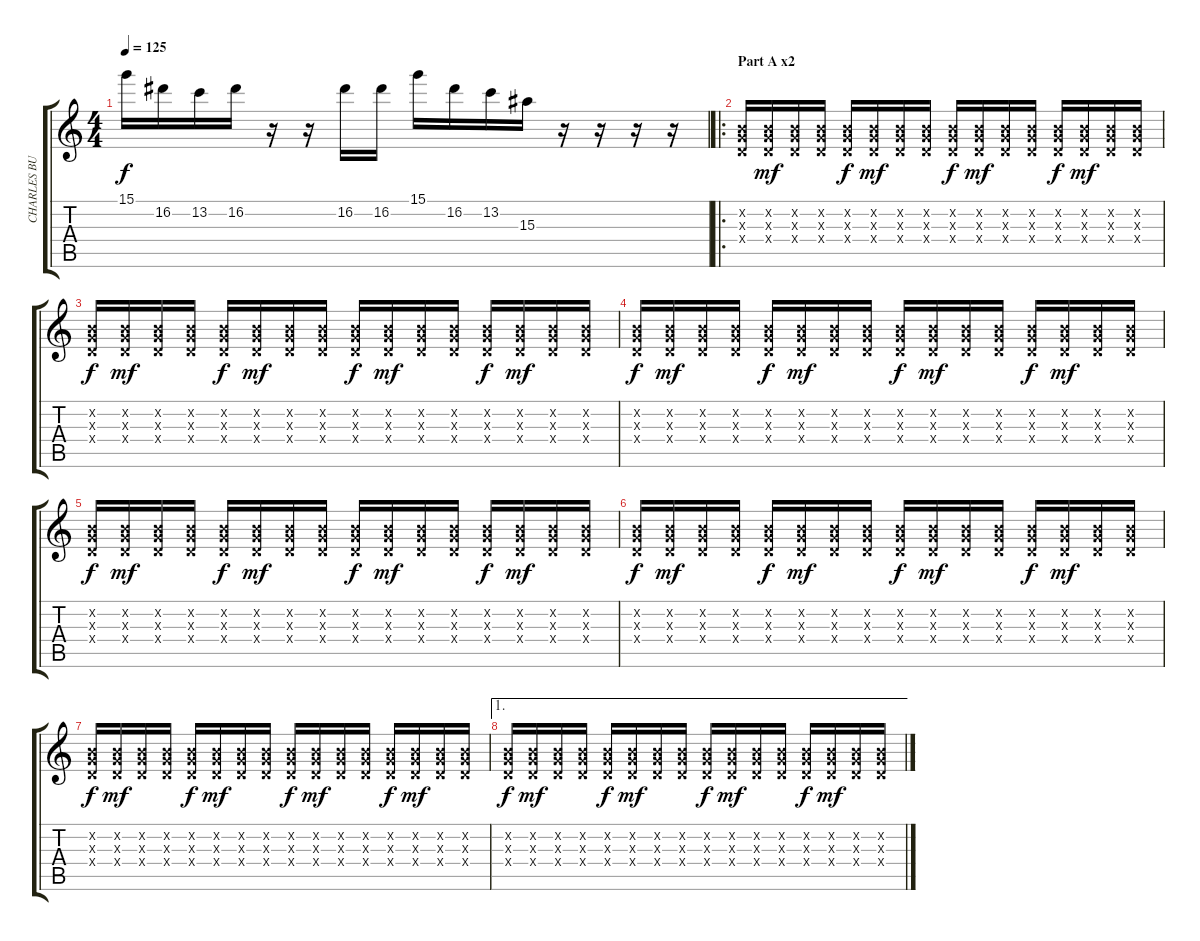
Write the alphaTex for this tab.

\track ("CHARLES BURCHILL!!!" "CHARLES BU") {instrument distortionguitar}
\staff {score tabs}
\tuning (E4 B3 G3 D3 A2 E2) {hide}
\ts (4 4)
\tempo 125
\clef g2
\ks c
15.1.16{dy f} 16.2.16 13.2.16 16.2.16 r.16 r.16 16.2.16 16.2.16 15.1.16 16.2.16 13.2.16 15.3.16 r.16 r.16 r.16 r.16 |
\ro
\section ("" "Part A x2")
(0.2{x} 0.3{x} 0.4{x}).16{volume 12} (0.2{x} 0.3{x} 0.4{x}).16{dy mf} (0.2{x} 0.3{x} 0.4{x}).16 (0.2{x} 0.3{x} 0.4{x}).16 (0.2{x} 0.3{x} 0.4{x}).16{dy f} (0.2{x} 0.3{x} 0.4{x}).16{dy mf} (0.2{x} 0.3{x} 0.4{x}).16 (0.2{x} 0.3{x} 0.4{x}).16 (0.2{x} 0.3{x} 0.4{x}).16{dy f} (0.2{x} 0.3{x} 0.4{x}).16{dy mf} (0.2{x} 0.3{x} 0.4{x}).16 (0.2{x} 0.3{x} 0.4{x}).16 (0.2{x} 0.3{x} 0.4{x}).16{dy f} (0.2{x} 0.3{x} 0.4{x}).16{dy mf} (0.2{x} 0.3{x} 0.4{x}).16 (0.2{x} 0.3{x} 0.4{x}).16 |
(0.2{x} 0.3{x} 0.4{x}).16{dy f} (0.2{x} 0.3{x} 0.4{x}).16{dy mf} (0.2{x} 0.3{x} 0.4{x}).16 (0.2{x} 0.3{x} 0.4{x}).16 (0.2{x} 0.3{x} 0.4{x}).16{dy f} (0.2{x} 0.3{x} 0.4{x}).16{dy mf} (0.2{x} 0.3{x} 0.4{x}).16 (0.2{x} 0.3{x} 0.4{x}).16 (0.2{x} 0.3{x} 0.4{x}).16{dy f} (0.2{x} 0.3{x} 0.4{x}).16{dy mf} (0.2{x} 0.3{x} 0.4{x}).16 (0.2{x} 0.3{x} 0.4{x}).16 (0.2{x} 0.3{x} 0.4{x}).16{dy f} (0.2{x} 0.3{x} 0.4{x}).16{dy mf} (0.2{x} 0.3{x} 0.4{x}).16 (0.2{x} 0.3{x} 0.4{x}).16 |
(0.2{x} 0.3{x} 0.4{x}).16{dy f} (0.2{x} 0.3{x} 0.4{x}).16{dy mf} (0.2{x} 0.3{x} 0.4{x}).16 (0.2{x} 0.3{x} 0.4{x}).16 (0.2{x} 0.3{x} 0.4{x}).16{dy f} (0.2{x} 0.3{x} 0.4{x}).16{dy mf} (0.2{x} 0.3{x} 0.4{x}).16 (0.2{x} 0.3{x} 0.4{x}).16 (0.2{x} 0.3{x} 0.4{x}).16{dy f} (0.2{x} 0.3{x} 0.4{x}).16{dy mf} (0.2{x} 0.3{x} 0.4{x}).16 (0.2{x} 0.3{x} 0.4{x}).16 (0.2{x} 0.3{x} 0.4{x}).16{dy f} (0.2{x} 0.3{x} 0.4{x}).16{dy mf} (0.2{x} 0.3{x} 0.4{x}).16 (0.2{x} 0.3{x} 0.4{x}).16 |
(0.2{x} 0.3{x} 0.4{x}).16{dy f} (0.2{x} 0.3{x} 0.4{x}).16{dy mf} (0.2{x} 0.3{x} 0.4{x}).16 (0.2{x} 0.3{x} 0.4{x}).16 (0.2{x} 0.3{x} 0.4{x}).16{dy f} (0.2{x} 0.3{x} 0.4{x}).16{dy mf} (0.2{x} 0.3{x} 0.4{x}).16 (0.2{x} 0.3{x} 0.4{x}).16 (0.2{x} 0.3{x} 0.4{x}).16{dy f} (0.2{x} 0.3{x} 0.4{x}).16{dy mf} (0.2{x} 0.3{x} 0.4{x}).16 (0.2{x} 0.3{x} 0.4{x}).16 (0.2{x} 0.3{x} 0.4{x}).16{dy f} (0.2{x} 0.3{x} 0.4{x}).16{dy mf} (0.2{x} 0.3{x} 0.4{x}).16 (0.2{x} 0.3{x} 0.4{x}).16 |
(0.2{x} 0.3{x} 0.4{x}).16{dy f} (0.2{x} 0.3{x} 0.4{x}).16{dy mf} (0.2{x} 0.3{x} 0.4{x}).16 (0.2{x} 0.3{x} 0.4{x}).16 (0.2{x} 0.3{x} 0.4{x}).16{dy f} (0.2{x} 0.3{x} 0.4{x}).16{dy mf} (0.2{x} 0.3{x} 0.4{x}).16 (0.2{x} 0.3{x} 0.4{x}).16 (0.2{x} 0.3{x} 0.4{x}).16{dy f} (0.2{x} 0.3{x} 0.4{x}).16{dy mf} (0.2{x} 0.3{x} 0.4{x}).16 (0.2{x} 0.3{x} 0.4{x}).16 (0.2{x} 0.3{x} 0.4{x}).16{dy f} (0.2{x} 0.3{x} 0.4{x}).16{dy mf} (0.2{x} 0.3{x} 0.4{x}).16 (0.2{x} 0.3{x} 0.4{x}).16 |
(0.2{x} 0.3{x} 0.4{x}).16{dy f} (0.2{x} 0.3{x} 0.4{x}).16{dy mf} (0.2{x} 0.3{x} 0.4{x}).16 (0.2{x} 0.3{x} 0.4{x}).16 (0.2{x} 0.3{x} 0.4{x}).16{dy f} (0.2{x} 0.3{x} 0.4{x}).16{dy mf} (0.2{x} 0.3{x} 0.4{x}).16 (0.2{x} 0.3{x} 0.4{x}).16 (0.2{x} 0.3{x} 0.4{x}).16{dy f} (0.2{x} 0.3{x} 0.4{x}).16{dy mf} (0.2{x} 0.3{x} 0.4{x}).16 (0.2{x} 0.3{x} 0.4{x}).16 (0.2{x} 0.3{x} 0.4{x}).16{dy f} (0.2{x} 0.3{x} 0.4{x}).16{dy mf} (0.2{x} 0.3{x} 0.4{x}).16 (0.2{x} 0.3{x} 0.4{x}).16 |
\ae 1
(0.2{x} 0.3{x} 0.4{x}).16{dy f} (0.2{x} 0.3{x} 0.4{x}).16{dy mf} (0.2{x} 0.3{x} 0.4{x}).16 (0.2{x} 0.3{x} 0.4{x}).16 (0.2{x} 0.3{x} 0.4{x}).16{dy f} (0.2{x} 0.3{x} 0.4{x}).16{dy mf} (0.2{x} 0.3{x} 0.4{x}).16 (0.2{x} 0.3{x} 0.4{x}).16 (0.2{x} 0.3{x} 0.4{x}).16{dy f} (0.2{x} 0.3{x} 0.4{x}).16{dy mf} (0.2{x} 0.3{x} 0.4{x}).16 (0.2{x} 0.3{x} 0.4{x}).16 (0.2{x} 0.3{x} 0.4{x}).16{dy f} (0.2{x} 0.3{x} 0.4{x}).16{dy mf} (0.2{x} 0.3{x} 0.4{x}).16 (0.2{x} 0.3{x} 0.4{x}).16
